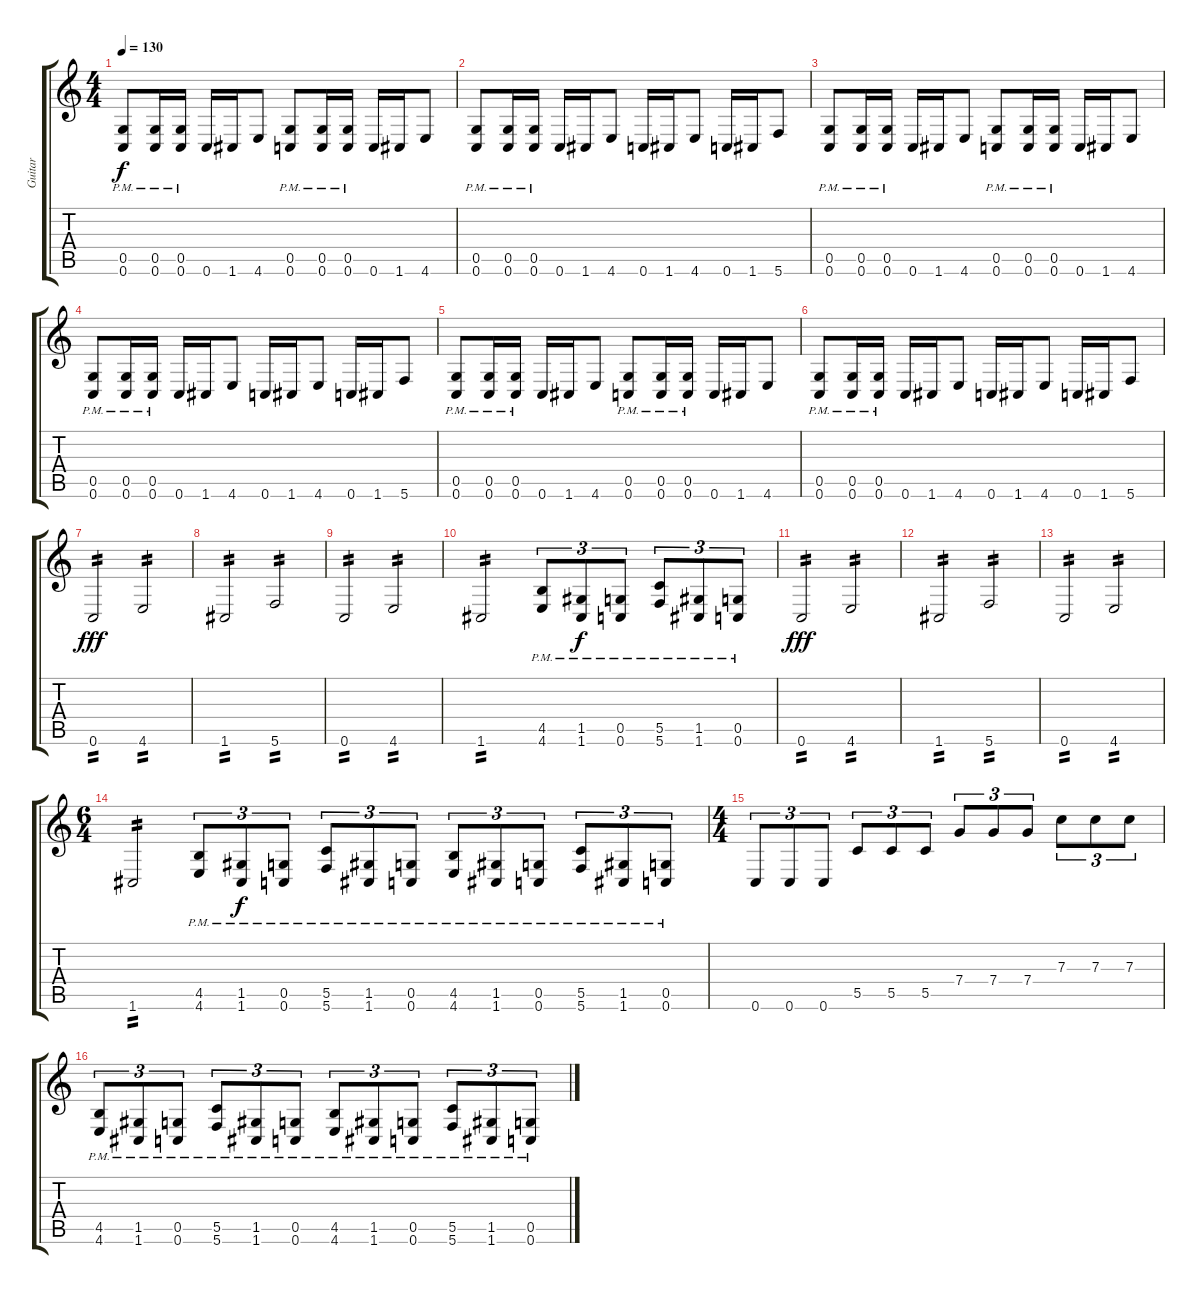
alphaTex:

\track ("Guitar" "Guitar") {instrument distortionguitar}
\staff {score tabs}
\tuning (D4 A3 F3 C3 G2 C2) {hide}
\ts (4 4)
\tempo 130
\clef g2
\ks c
(0.5{pm} 0.6{pm}).8{dy f} (0.5{pm} 0.6{pm}).16 (0.5{pm} 0.6{pm}).16 0.6.16 1.6.16 4.6.8 (0.5{pm} 0.6{pm}).8 (0.5{pm} 0.6{pm}).16 (0.5{pm} 0.6{pm}).16 0.6.16 1.6.16 4.6.8 |
(0.5{pm} 0.6{pm}).8 (0.5{pm} 0.6{pm}).16 (0.5{pm} 0.6{pm}).16 0.6.16 1.6.16 4.6.8 0.6.16 1.6.16 4.6.8 0.6.16 1.6.16 5.6.8 |
(0.5{pm} 0.6{pm}).8 (0.5{pm} 0.6{pm}).16 (0.5{pm} 0.6{pm}).16 0.6.16 1.6.16 4.6.8 (0.5{pm} 0.6{pm}).8 (0.5{pm} 0.6{pm}).16 (0.5{pm} 0.6{pm}).16 0.6.16 1.6.16 4.6.8 |
(0.5{pm} 0.6{pm}).8 (0.5{pm} 0.6{pm}).16 (0.5{pm} 0.6{pm}).16 0.6.16 1.6.16 4.6.8 0.6.16 1.6.16 4.6.8 0.6.16 1.6.16 5.6.8 |
(0.5{pm} 0.6{pm}).8 (0.5{pm} 0.6{pm}).16 (0.5{pm} 0.6{pm}).16 0.6.16 1.6.16 4.6.8 (0.5{pm} 0.6{pm}).8 (0.5{pm} 0.6{pm}).16 (0.5{pm} 0.6{pm}).16 0.6.16 1.6.16 4.6.8 |
(0.5{pm} 0.6{pm}).8 (0.5{pm} 0.6{pm}).16 (0.5{pm} 0.6{pm}).16 0.6.16 1.6.16 4.6.8 0.6.16 1.6.16 4.6.8 0.6.16 1.6.16 5.6.8 |
0.6.2{tp 2 dy fff} 4.6.2{tp 2} |
1.6.2{tp 2} 5.6.2{tp 2} |
0.6.2{tp 2} 4.6.2{tp 2} |
1.6.2{tp 2} (4.5{pm} 4.6{pm}).8{tu (3 2)} (1.5{pm} 1.6{pm}).8{tu (3 2) dy f} (0.5{pm} 0.6{pm}).8{tu (3 2)} (5.5{pm} 5.6{pm}).8{tu (3 2)} (1.5{pm} 1.6{pm}).8{tu (3 2)} (0.5{pm} 0.6{pm}).8{tu (3 2)} |
0.6.2{tp 2 dy fff} 4.6.2{tp 2} |
1.6.2{tp 2} 5.6.2{tp 2} |
0.6.2{tp 2} 4.6.2{tp 2} |
\ts (6 4)
1.6.2{tp 2} (4.5{pm} 4.6{pm}).8{tu (3 2)} (1.5{pm} 1.6{pm}).8{tu (3 2) dy f} (0.5{pm} 0.6{pm}).8{tu (3 2)} (5.5{pm} 5.6{pm}).8{tu (3 2)} (1.5{pm} 1.6{pm}).8{tu (3 2)} (0.5{pm} 0.6{pm}).8{tu (3 2)} (4.5{pm} 4.6{pm}).8{tu (3 2)} (1.5{pm} 1.6{pm}).8{tu (3 2)} (0.5{pm} 0.6{pm}).8{tu (3 2)} (5.5{pm} 5.6{pm}).8{tu (3 2)} (1.5{pm} 1.6{pm}).8{tu (3 2)} (0.5{pm} 0.6{pm}).8{tu (3 2)} |
\ts (4 4)
0.6.8{tu (3 2)} 0.6.8{tu (3 2)} 0.6.8{tu (3 2)} 5.5.8{tu (3 2)} 5.5.8{tu (3 2)} 5.5.8{tu (3 2)} 7.4.8{tu (3 2)} 7.4.8{tu (3 2)} 7.4.8{tu (3 2)} 7.3.8{tu (3 2)} 7.3.8{tu (3 2)} 7.3.8{tu (3 2)} |
(4.5{pm} 4.6{pm}).8{tu (3 2)} (1.5{pm} 1.6{pm}).8{tu (3 2)} (0.5{pm} 0.6{pm}).8{tu (3 2)} (5.5{pm} 5.6{pm}).8{tu (3 2)} (1.5{pm} 1.6{pm}).8{tu (3 2)} (0.5{pm} 0.6{pm}).8{tu (3 2)} (4.5{pm} 4.6{pm}).8{tu (3 2)} (1.5{pm} 1.6{pm}).8{tu (3 2)} (0.5{pm} 0.6{pm}).8{tu (3 2)} (5.5{pm} 5.6{pm}).8{tu (3 2)} (1.5{pm} 1.6{pm}).8{tu (3 2)} (0.5{pm} 0.6{pm}).8{tu (3 2)}
